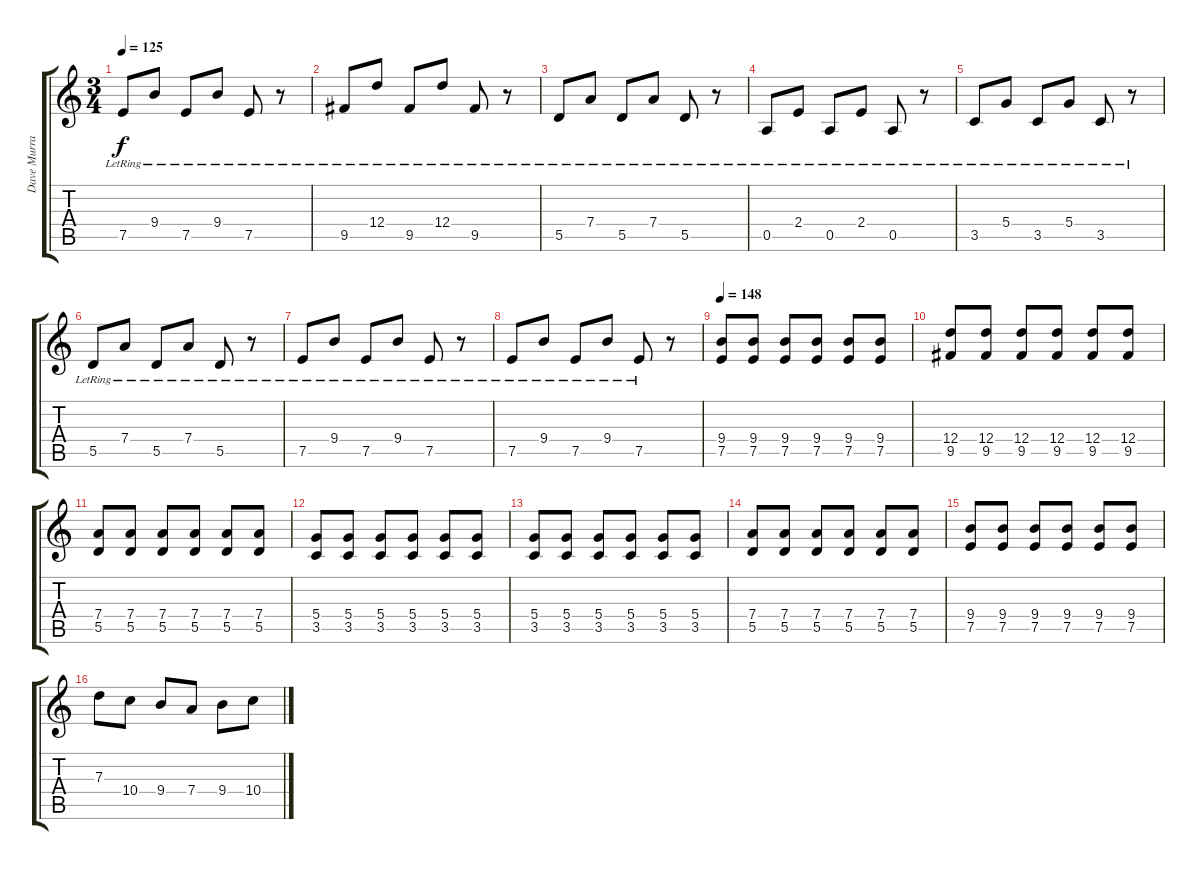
\track ("Dave Murray" "Dave Murra") {instrument distortionguitar}
\staff {score tabs}
\tuning (E4 B3 G3 D3 A2 E2) {hide}
\ts (3 4)
\tempo 125
\clef g2
\ks c
7.5{lr}.8{dy f} 9.4{lr}.8 7.5{lr}.8 9.4{lr}.8 7.5{lr}.8 r.8 |
9.5{lr}.8 12.4{lr}.8 9.5{lr}.8 12.4{lr}.8 9.5{lr}.8 r.8 |
5.5{lr}.8 7.4{lr}.8 5.5{lr}.8 7.4{lr}.8 5.5{lr}.8 r.8 |
0.5{lr}.8 2.4{lr}.8 0.5{lr}.8 2.4{lr}.8 0.5{lr}.8 r.8 |
3.5{lr}.8 5.4{lr}.8 3.5{lr}.8 5.4{lr}.8 3.5{lr}.8 r.8 |
5.5{lr}.8 7.4{lr}.8 5.5{lr}.8 7.4{lr}.8 5.5{lr}.8 r.8 |
7.5{lr}.8 9.4{lr}.8 7.5{lr}.8 9.4{lr}.8 7.5{lr}.8 r.8 |
7.5{lr}.8 9.4{lr}.8 7.5{lr}.8 9.4{lr}.8 7.5{lr}.8 r.8 |
\tempo 148
(9.4 7.5).8{instrument electricguitarmuted} (9.4 7.5).8 (9.4 7.5).8 (9.4 7.5).8 (9.4 7.5).8 (9.4 7.5).8 |
(12.4 9.5).8 (12.4 9.5).8 (12.4 9.5).8 (12.4 9.5).8 (12.4 9.5).8 (12.4 9.5).8 |
(7.4 5.5).8 (7.4 5.5).8 (7.4 5.5).8 (7.4 5.5).8 (7.4 5.5).8 (7.4 5.5).8 |
(5.4 3.5).8 (5.4 3.5).8 (5.4 3.5).8 (5.4 3.5).8 (5.4 3.5).8 (5.4 3.5).8 |
(5.4 3.5).8 (5.4 3.5).8 (5.4 3.5).8 (5.4 3.5).8 (5.4 3.5).8 (5.4 3.5).8 |
(7.4 5.5).8 (7.4 5.5).8 (7.4 5.5).8 (7.4 5.5).8 (7.4 5.5).8 (7.4 5.5).8 |
(9.4 7.5).8 (9.4 7.5).8 (9.4 7.5).8 (9.4 7.5).8 (9.4 7.5).8 (9.4 7.5).8 |
7.3.8 10.4.8 9.4.8 7.4.8 9.4.8 10.4.8
